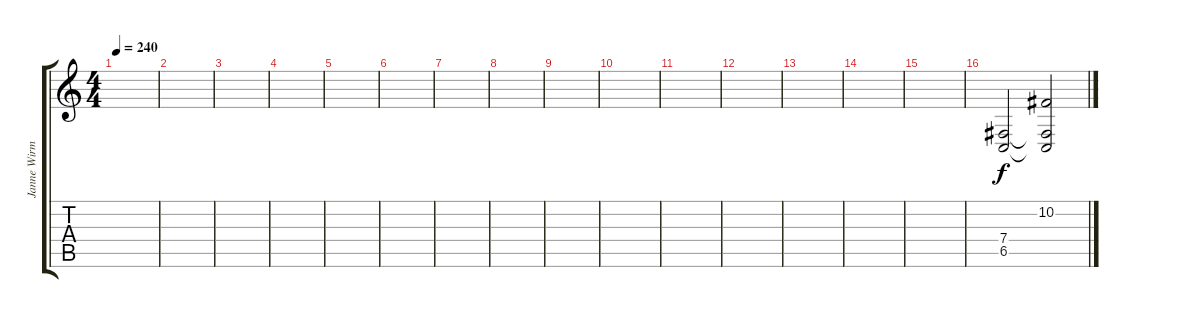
\track ("Janne Wirman" "Janne Wirm") {instrument vibraphone}
\staff {score tabs}
\tuning (Db4 Ab3 E3 B2 Gb2 Db2) {hide}
\ts (4 4)
\tempo 240
\clef g2
\ks c
|
|
|
|
|
|
|
|
|
|
|
|
|
|
|
(7.4 6.5).2{instrument choiraahs} (10.2 7.4{t} 6.5{t}).2{instrument tubularbells}
